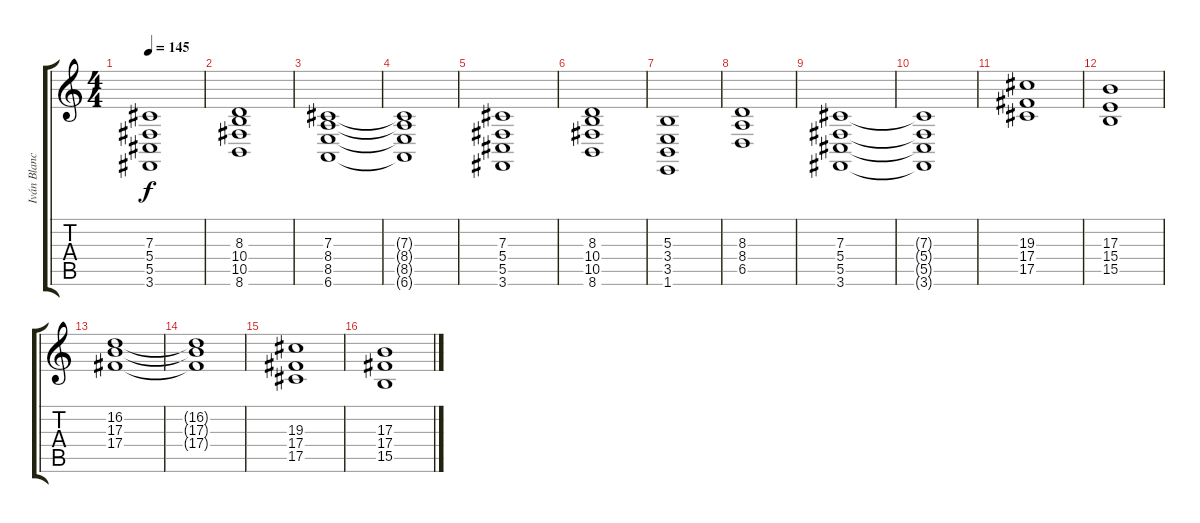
\track ("Iván Blanco" "Iván Blanc") {instrument lead6voice}
\staff {score tabs}
\tuning (Eb4 Bb3 Gb3 Db3 Ab2 Eb2) {hide}
\ts (4 4)
\tempo 145
\clef g2
\ks c
(7.3 5.4 5.5 3.6).1{dy f} |
(8.3 10.4 10.5 8.6).1 |
(7.3 8.4 8.5 6.6).1 |
(7.3{t} 8.4{t} 8.5{t} 6.6{t}).1 |
(7.3 5.4 5.5 3.6).1 |
(8.3 10.4 10.5 8.6).1 |
(5.3 3.4 3.5 1.6).1 |
(8.3 8.4 6.5).1 |
(7.3 5.4 5.5 3.6).1 |
(7.3{t} 5.4{t} 5.5{t} 3.6{t}).1 |
(19.3 17.4 17.5).1{volume 10} |
(17.3 15.4 15.5).1 |
(16.2 17.3 17.4).1 |
(16.2{t} 17.3{t} 17.4{t}).1 |
(19.3 17.4 17.5).1 |
(17.3 17.4 15.5).1
